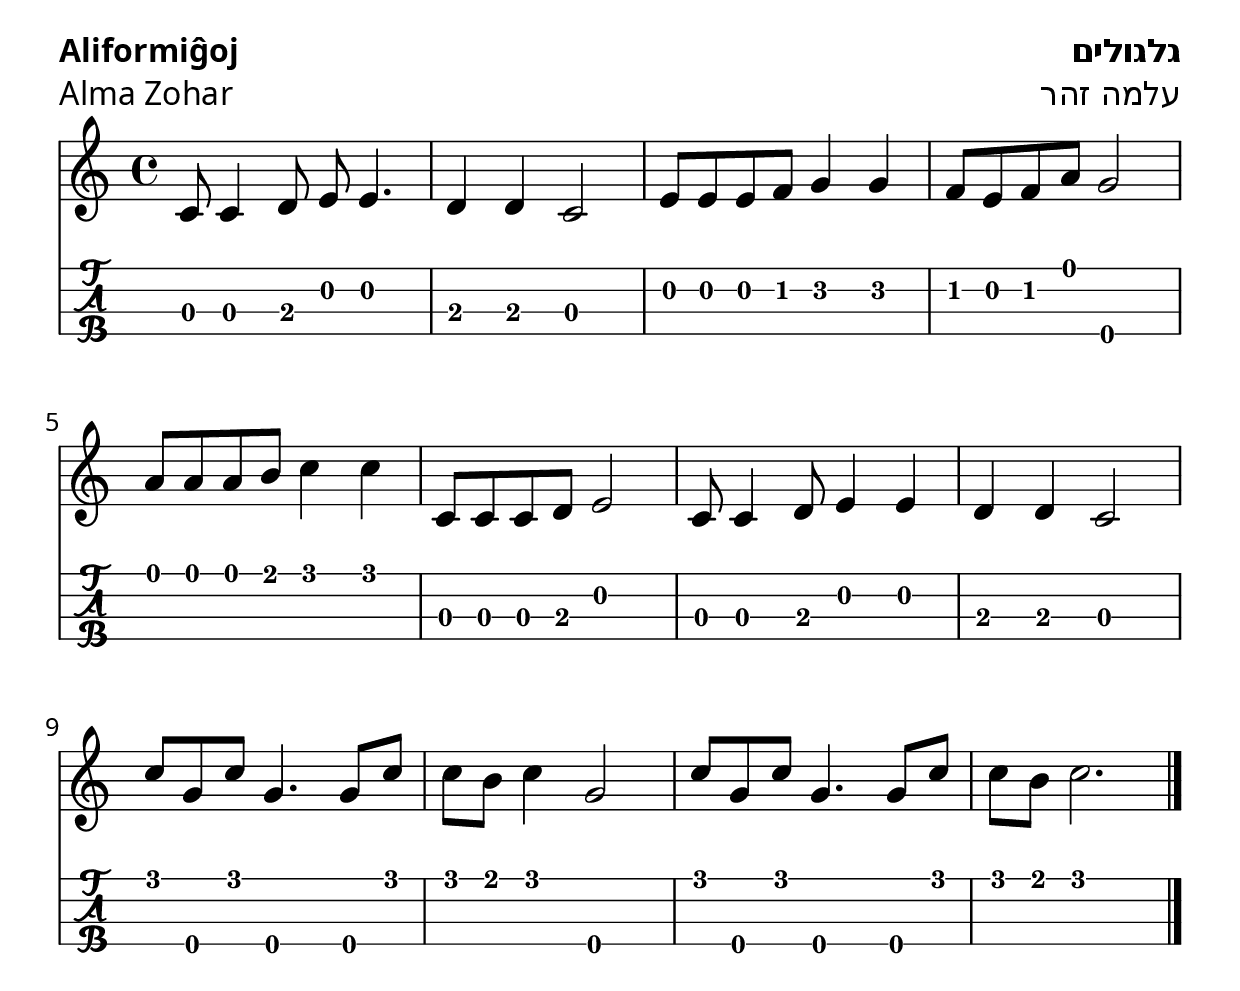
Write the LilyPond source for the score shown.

\include "../ĉiea.ly"

\header {
  titolo-xx     = ""
  titolo-he     = "גלגולים"
  titolo-eo     = "Aliformiĝoj"
  komponisto-xx = ""
  komponisto-he = "עלמה זהר"
  komponisto-eo = "Alma Zohar"
  ikono         = "🐜"
}

\include "../titolo.ly"

melodio = {
  \key c \major
  \time 4/4
  c8 c4 d8 e8 e4. |
  d4 d4 c2 |
  e8 e8 e8 f8 g4 g4 |
  f8 e f a g2\4 |
  \break
  a8 a a b c'4 c' |
  c8 c8 c8 d8 e2 |
  c8 c4 d8 e4 e4 |
  d4 d4 c2 |
  \break
  c'8 g\4 c' g4.\4 g8\4 c' |
  c'8 b c'4 g2\4 |
  c'8 g\4 c' g4.\4 g8\4 c' |
  c'8 b c'2. | \bar "|."
}

\include "../muziko.ly"
